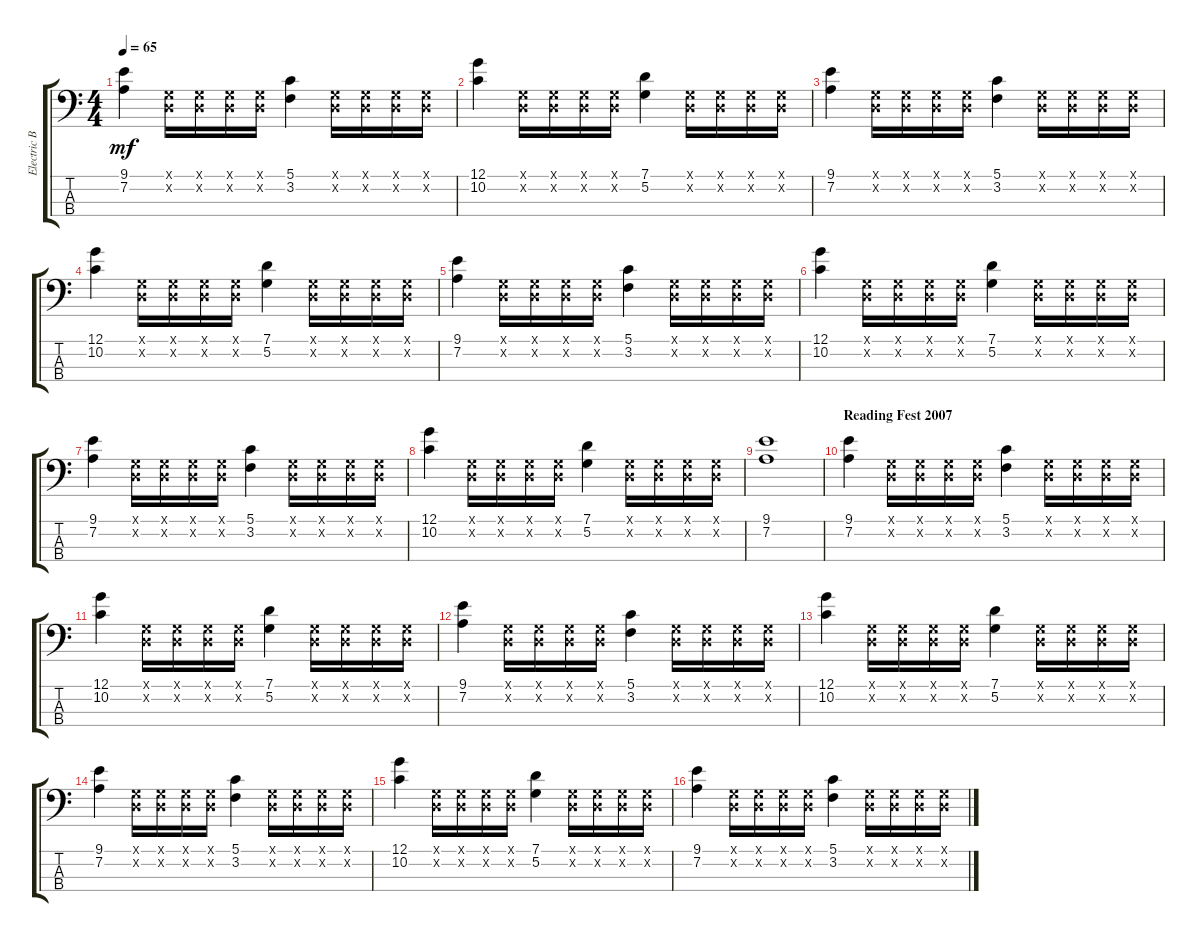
\track ("Electric Bass - Flea" "Electric B") {instrument electricbassfinger}
\staff {score tabs}
\tuning (G2 D2 A1 E1) {hide}
\ts (4 4)
\tempo 65
\clef f4
\ks c
(9.1 7.2).4{dy mf} (0.1{x} 0.2{x}).16 (0.1{x} 0.2{x}).16 (0.1{x} 0.2{x}).16 (0.1{x} 0.2{x}).16 (5.1 3.2).4 (0.1{x} 0.2{x}).16 (0.1{x} 0.2{x}).16 (0.1{x} 0.2{x}).16 (0.1{x} 0.2{x}).16 |
(12.1 10.2).4 (0.1{x} 0.2{x}).16 (0.1{x} 0.2{x}).16 (0.1{x} 0.2{x}).16 (0.1{x} 0.2{x}).16 (7.1 5.2).4 (0.1{x} 0.2{x}).16 (0.1{x} 0.2{x}).16 (0.1{x} 0.2{x}).16 (0.1{x} 0.2{x}).16 |
(9.1 7.2).4 (0.1{x} 0.2{x}).16 (0.1{x} 0.2{x}).16 (0.1{x} 0.2{x}).16 (0.1{x} 0.2{x}).16 (5.1 3.2).4 (0.1{x} 0.2{x}).16 (0.1{x} 0.2{x}).16 (0.1{x} 0.2{x}).16 (0.1{x} 0.2{x}).16 |
(12.1 10.2).4 (0.1{x} 0.2{x}).16 (0.1{x} 0.2{x}).16 (0.1{x} 0.2{x}).16 (0.1{x} 0.2{x}).16 (7.1 5.2).4 (0.1{x} 0.2{x}).16 (0.1{x} 0.2{x}).16 (0.1{x} 0.2{x}).16 (0.1{x} 0.2{x}).16 |
(9.1 7.2).4 (0.1{x} 0.2{x}).16 (0.1{x} 0.2{x}).16 (0.1{x} 0.2{x}).16 (0.1{x} 0.2{x}).16 (5.1 3.2).4 (0.1{x} 0.2{x}).16 (0.1{x} 0.2{x}).16 (0.1{x} 0.2{x}).16 (0.1{x} 0.2{x}).16 |
(12.1 10.2).4 (0.1{x} 0.2{x}).16 (0.1{x} 0.2{x}).16 (0.1{x} 0.2{x}).16 (0.1{x} 0.2{x}).16 (7.1 5.2).4 (0.1{x} 0.2{x}).16 (0.1{x} 0.2{x}).16 (0.1{x} 0.2{x}).16 (0.1{x} 0.2{x}).16 |
(9.1 7.2).4 (0.1{x} 0.2{x}).16 (0.1{x} 0.2{x}).16 (0.1{x} 0.2{x}).16 (0.1{x} 0.2{x}).16 (5.1 3.2).4 (0.1{x} 0.2{x}).16 (0.1{x} 0.2{x}).16 (0.1{x} 0.2{x}).16 (0.1{x} 0.2{x}).16 |
(12.1 10.2).4 (0.1{x} 0.2{x}).16 (0.1{x} 0.2{x}).16 (0.1{x} 0.2{x}).16 (0.1{x} 0.2{x}).16 (7.1 5.2).4 (0.1{x} 0.2{x}).16 (0.1{x} 0.2{x}).16 (0.1{x} 0.2{x}).16 (0.1{x} 0.2{x}).16 |
(9.1 7.2).1 |
\section ("" "Reading Fest 2007")
(9.1 7.2).4 (0.1{x} 0.2{x}).16 (0.1{x} 0.2{x}).16 (0.1{x} 0.2{x}).16 (0.1{x} 0.2{x}).16 (5.1 3.2).4 (0.1{x} 0.2{x}).16 (0.1{x} 0.2{x}).16 (0.1{x} 0.2{x}).16 (0.1{x} 0.2{x}).16 |
(12.1 10.2).4 (0.1{x} 0.2{x}).16 (0.1{x} 0.2{x}).16 (0.1{x} 0.2{x}).16 (0.1{x} 0.2{x}).16 (7.1 5.2).4 (0.1{x} 0.2{x}).16 (0.1{x} 0.2{x}).16 (0.1{x} 0.2{x}).16 (0.1{x} 0.2{x}).16 |
(9.1 7.2).4 (0.1{x} 0.2{x}).16 (0.1{x} 0.2{x}).16 (0.1{x} 0.2{x}).16 (0.1{x} 0.2{x}).16 (5.1 3.2).4 (0.1{x} 0.2{x}).16 (0.1{x} 0.2{x}).16 (0.1{x} 0.2{x}).16 (0.1{x} 0.2{x}).16 |
(12.1 10.2).4 (0.1{x} 0.2{x}).16 (0.1{x} 0.2{x}).16 (0.1{x} 0.2{x}).16 (0.1{x} 0.2{x}).16 (7.1 5.2).4 (0.1{x} 0.2{x}).16 (0.1{x} 0.2{x}).16 (0.1{x} 0.2{x}).16 (0.1{x} 0.2{x}).16 |
(9.1 7.2).4 (0.1{x} 0.2{x}).16 (0.1{x} 0.2{x}).16 (0.1{x} 0.2{x}).16 (0.1{x} 0.2{x}).16 (5.1 3.2).4 (0.1{x} 0.2{x}).16 (0.1{x} 0.2{x}).16 (0.1{x} 0.2{x}).16 (0.1{x} 0.2{x}).16 |
(12.1 10.2).4 (0.1{x} 0.2{x}).16 (0.1{x} 0.2{x}).16 (0.1{x} 0.2{x}).16 (0.1{x} 0.2{x}).16 (7.1 5.2).4 (0.1{x} 0.2{x}).16 (0.1{x} 0.2{x}).16 (0.1{x} 0.2{x}).16 (0.1{x} 0.2{x}).16 |
(9.1 7.2).4 (0.1{x} 0.2{x}).16 (0.1{x} 0.2{x}).16 (0.1{x} 0.2{x}).16 (0.1{x} 0.2{x}).16 (5.1 3.2).4 (0.1{x} 0.2{x}).16 (0.1{x} 0.2{x}).16 (0.1{x} 0.2{x}).16 (0.1{x} 0.2{x}).16
